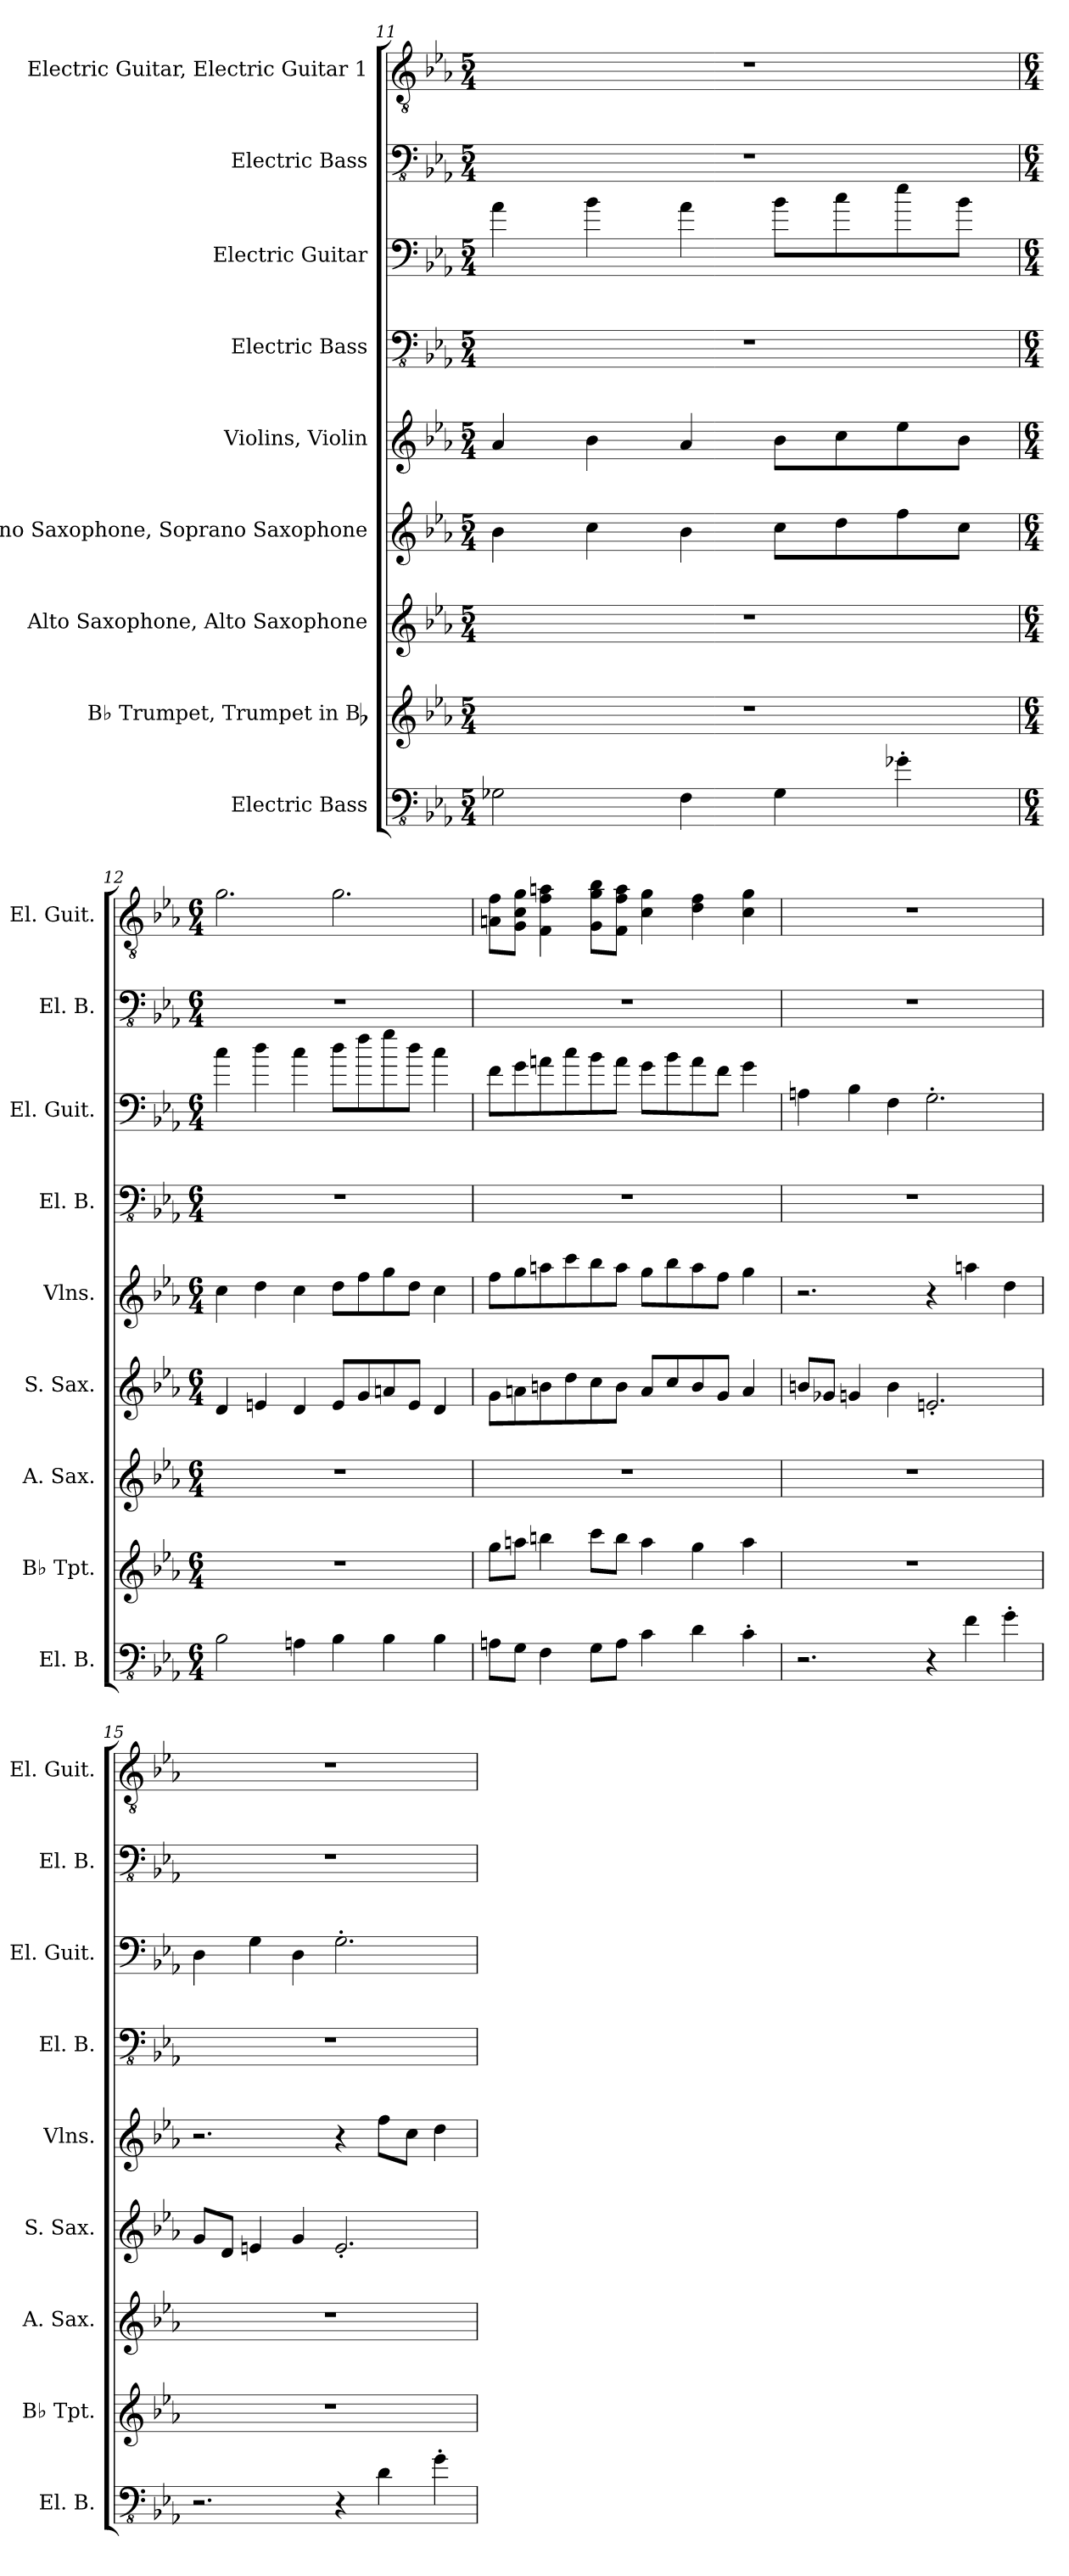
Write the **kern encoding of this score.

**kern	**kern	**kern	**kern	**kern	**kern	**kern	**kern	**kern
*part9	*part8	*part7	*part6	*part5	*part4	*part3	*part2	*part1
*staff9	*staff8	*staff7	*staff6	*staff5	*staff4	*staff3	*staff2	*staff1
*I"Electric Bass	*I"B♭ Trumpet, Trumpet in Bb	*I"Alto Saxophone, Alto Saxophone	*I"Soprano Saxophone, Soprano Saxophone	*I"Violins, Violin	*I"Electric Bass	*I"Electric Guitar	*I"Electric Bass	*I"Electric Guitar, Electric Guitar 1
*I'El. B.	*I'B♭ Tpt.	*I'A. Sax.	*I'S. Sax.	*I'Vlns.	*I'El. B.	*I'El. Guit.	*I'El. B.	*I'El. Guit.
*clefFv4	*clefG2	*clefG2	*clefG2	*clefG2	*clefFv4	*clefF4	*clefFv4	*clefGv2
*	*ITrd1c2	*ITrd5c9	*ITrd1c2	*	*	*	*	*
*k[b-e-a-]	*k[b-e-a-d-g-]	*k[b-e-a-d-g-c-]	*k[b-e-a-d-g-]	*k[b-e-a-]	*k[b-e-a-]	*k[b-e-a-]	*k[b-e-a-]	*k[b-e-a-]
*M5/4	*M5/4	*M5/4	*M5/4	*M5/4	*M5/4	*M5/4	*M5/4	*M5/4
=11	=11	=11	=11	=11	=11	=11	=11	=11
2GG-X\	4%5r	4%5r	4a-\	4a-/	4%5r	4a-\	4%5r	4%5r
.	.	.	4b-\	4b-\	.	4b-\	.	.
4FF\	.	.	4a-\	4a-/	.	4a-\	.	.
4GG-\	.	.	8b-\L	8b-\L	.	8b-\L	.	.
.	.	.	8cc\	8cc\	.	8cc\	.	.
4G-X'\	.	.	8ee-\	8ee-\	.	8ee-\	.	.
.	.	.	8b-\J	8b-\J	.	8b-\J	.	.
=12	=12	=12	=12	=12	=12	=12	=12	=12
*M6/4	*M6/4	*M6/4	*M6/4	*M6/4	*M6/4	*M6/4	*M6/4	*M6/4
2BB-\	1.r	1.r	4c/	4cc\	1.r	4cc\	1.r	2.g\
.	.	.	4dn/	4dd\	.	4dd\	.	.
4AAn\	.	.	4c/	4cc\	.	4cc\	.	.
4BB-\	.	.	8d/L	8dd\L	.	8dd\L	.	2.g\
.	.	.	8f/	8ff\	.	8ff\	.	.
4BB-\	.	.	8gn/	8gg\	.	8gg\	.	.
.	.	.	8d/J	8dd\J	.	8dd\J	.	.
4BB-\	.	.	4c/	4cc\	.	4cc\	.	.
!!LO:PB:g=z
=13	=13	=13	=13	=13	=13	=13	=13	=13
8AAn\L	8ff\L	1.r	8f\L	8ff\L	1.r	8f\L	1.r	8An\ 8f\L
8GG\J	8ggn\J	.	8gn\	8gg\	.	8g\	.	8G\ 8c\ 8g\J
4FF\	4aan\	.	8an\	8aan\	.	8an\	.	4F\ 4f\ 4an\
.	.	.	8cc\	8ccc\	.	8cc\	.	.
8GG\L	8bb-\L	.	8b-\	8bb-\	.	8b-\	.	8G\ 8g\ 8b-\L
8AA\J	8aa\J	.	8a\J	8aa\J	.	8a\J	.	8F\ 8f\ 8a\J
4C\	4gg\	.	8g/L	8gg\L	.	8g\L	.	4c\ 4g\
.	.	.	8b-/	8bb-\	.	8b-\	.	.
4D\	4ff\	.	8a/	8aa\	.	8a\	.	4d\ 4f\
.	.	.	8f/J	8ff\J	.	8f\J	.	.
4C'\	4gg\	.	4g/	4gg\	.	4g\	.	4c\ 4g\
=14	=14	=14	=14	=14	=14	=14	=14	=14
2.r	1.r	1.r	8an/L	2.r	1.r	4An\	1.r	1.r
.	.	.	8f-X/J	.	.	.	.	.
.	.	.	4fn/	.	.	4B-\	.	.
.	.	.	4a\	.	.	4F\	.	.
4r	.	.	2.dn'/	4r	.	2.G'\	.	.
4F\	.	.	.	4aan\	.	.	.	.
4G'\	.	.	.	4dd\	.	.	.	.
=15	=15	=15	=15	=15	=15	=15	=15	=15
2.r	1.r	1.r	8f/L	2.r	1.r	4D\	1.r	1.r
.	.	.	8c/J	.	.	.	.	.
.	.	.	4dn/	.	.	4G\	.	.
.	.	.	4f/	.	.	4D\	.	.
4r	.	.	2.d'/	4r	.	2.G'\	.	.
4D\	.	.	.	8ff\L	.	.	.	.
.	.	.	.	8cc\J	.	.	.	.
4G'\	.	.	.	4dd\	.	.	.	.
=	=	=	=	=	=	=	=	=
*-	*-	*-	*-	*-	*-	*-	*-	*-
